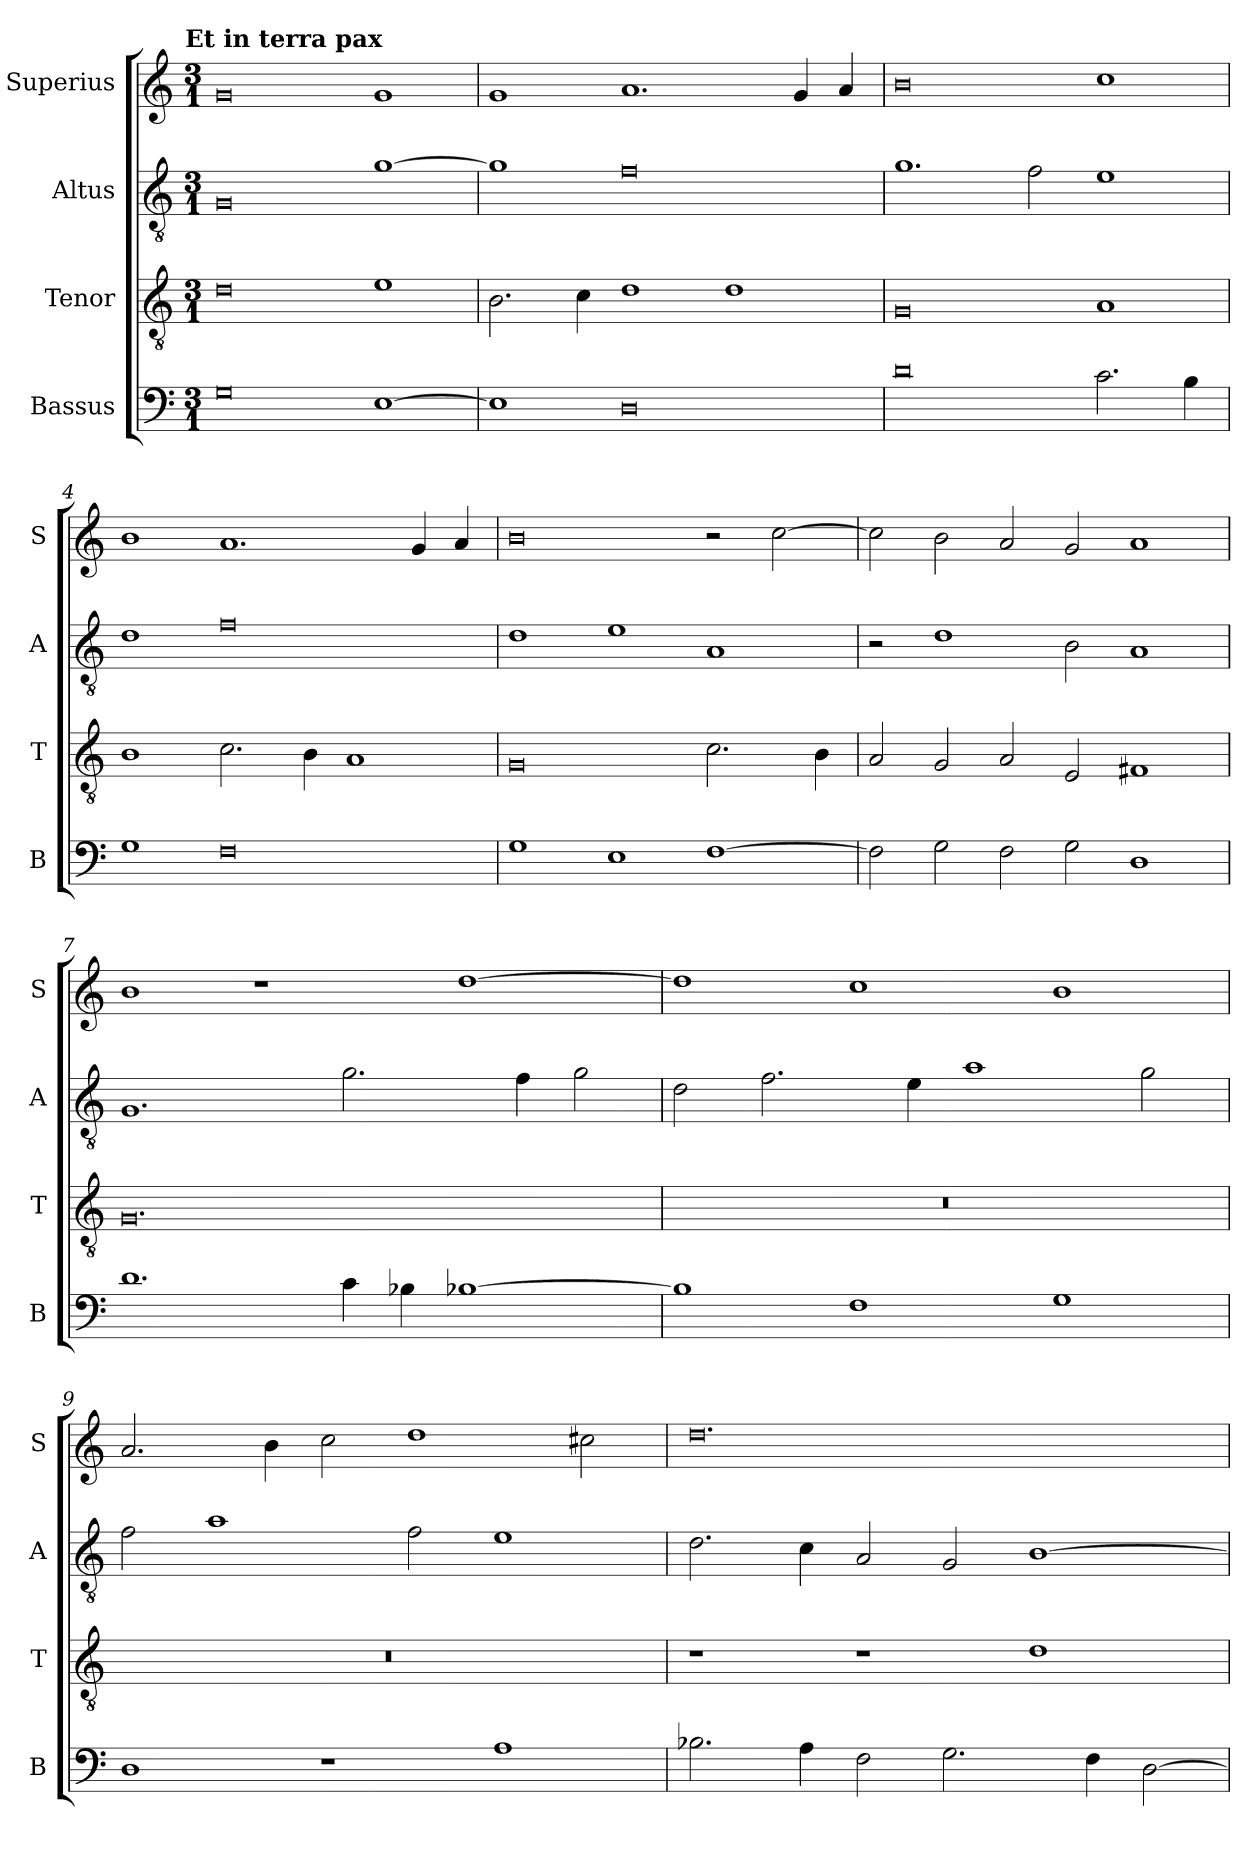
**kern	**kern	**kern	**kern
*part4	*part3	*part2	*part1
*staff4	*staff3	*staff2	*staff1
*I"Bassus	*I"Tenor	*I"Altus	*I"Superius
*I'B	*I'T	*I'A	*I'S
*clefF4	*clefGv2	*clefGv2	*clefG2
*k[]	*k[]	*k[]	*k[]
!!LO:TX:omd:t=Et in terra pax
*M3/1	*M3/1	*M3/1	*M3/1
=1	=1	=1	=1
0G	0d	0G	0g
[1E	1e	[1g	1g
=2	=2	=2	=2
1E]	2.B\	1g]	1g
.	4c\	.	.
0D	1d	0f	1.a
.	1d	.	.
.	.	.	4g/
.	.	.	4a/
=3	=3	=3	=3
0d	0G	1.g	0b
.	.	2f\	.
2.c\	1A	1e	1cc
4B\	.	.	.
=4	=4	=4	=4
1G	1B	1d	1b
0F	2.c\	0f	1.a
.	4B\	.	.
.	1A	.	.
.	.	.	4g/
.	.	.	4a/
=5	=5	=5	=5
1G	0G	1d	0b
1E	.	1e	.
[1F	2.c\	1A	2r
.	.	.	[2cc\
.	4B\	.	.
=6	=6	=6	=6
2F\]	2A/	2r	2cc\]
2G\	2G/	1d	2b\
2F\	2A/	.	2a/
2G\	2E/	2B\	2g/
1D	1F#X	1A	1a
=7	=7	=7	=7
1.d	0.G	1.G	1b
.	.	.	1r
4c\	.	2.g\	.
4B-X\	.	.	.
[1B-X	.	.	[1dd
.	.	4f\	.
.	.	2g\	.
=8	=8	=8	=8
1B-]	0.r	2d\	1dd]
.	.	2.f\	.
1F	.	.	1cc
.	.	4e\	.
.	.	1a	.
1G	.	.	1b
.	.	2g\	.
=9	=9	=9	=9
1D	0.r	2f\	2.a/
.	.	1a	.
.	.	.	4b\
1r	.	.	2cc\
.	.	2f\	1dd
1A	.	1e	.
.	.	.	2cc#X\
=10	=10	=10	=10
2.B-X\	1r	2.d\	0.dd
4A\	.	4c\	.
2F\	1r	2A/	.
2.G\	.	2G/	.
.	1d	[1B	.
4F\	.	.	.
[2D\	.	.	.
=	=	=	=
*-	*-	*-	*-
